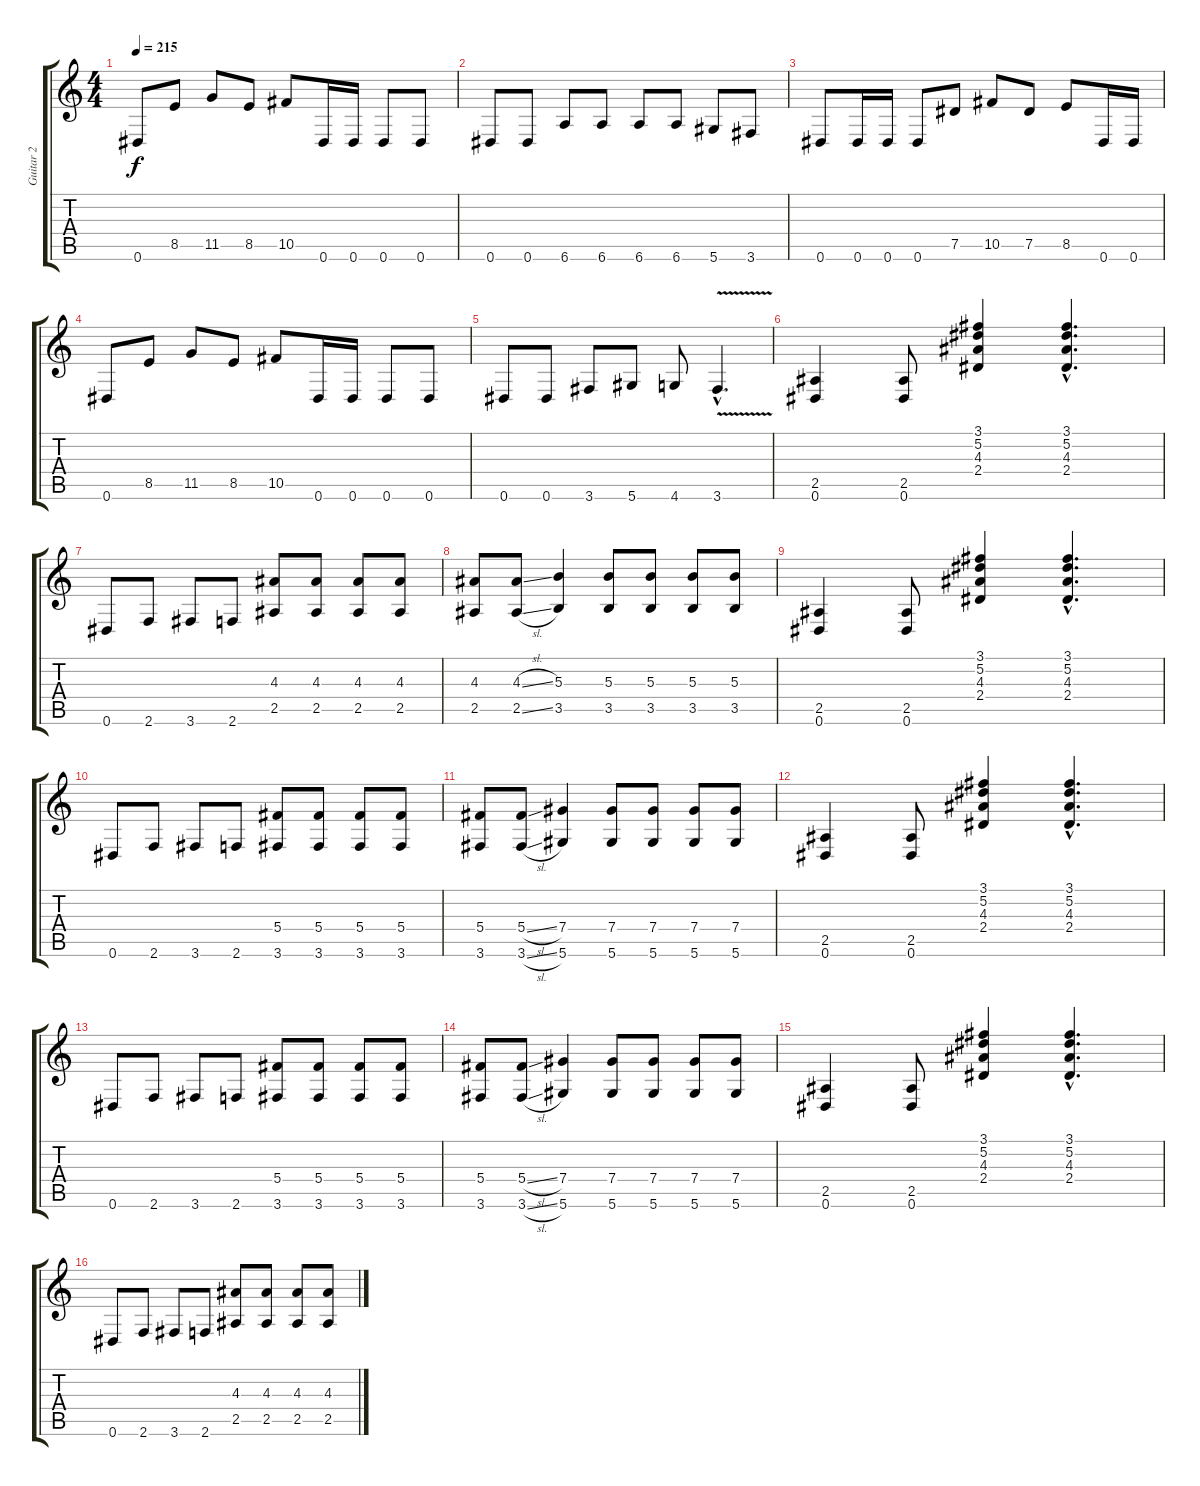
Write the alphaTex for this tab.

\track ("Guitar 2" "Guitar 2") {instrument distortionguitar}
\staff {score tabs}
\tuning (Eb4 Bb3 Gb3 Db3 Ab2 Eb2) {hide}
\ts (4 4)
\tempo 215
\clef g2
\ks c
0.6.8{dy f} 8.5.8 11.5.8 8.5.8 10.5.8 0.6.16 0.6.16 0.6.8 0.6.8 |
0.6.8 0.6.8 6.6.8 6.6.8 6.6.8 6.6.8 5.6.8 3.6.8 |
0.6.8 0.6.16 0.6.16 0.6.8 7.5.8 10.5.8 7.5.8 8.5.8 0.6.16 0.6.16 |
0.6.8 8.5.8 11.5.8 8.5.8 10.5.8 0.6.16 0.6.16 0.6.8 0.6.8 |
0.6.8 0.6.8 3.6.8 5.6.8 4.6.8 3.6{v hac}.4{d} |
(2.5 0.6).4 (2.5 0.6).8 (3.1 5.2 4.3 2.4).4 (3.1{hac} 5.2{hac} 4.3{hac} 2.4{hac}).4{d} |
0.6.8 2.6.8 3.6.8 2.6.8 (4.3 2.5).8 (4.3 2.5).8 (4.3 2.5).8 (4.3 2.5).8 |
(4.3 2.5).8 (4.3{sl} 2.5{sl}).8 (5.3 3.5).4 (5.3 3.5).8 (5.3 3.5).8 (5.3 3.5).8 (5.3 3.5).8 |
(2.5 0.6).4 (2.5 0.6).8 (3.1 5.2 4.3 2.4).4 (3.1{hac} 5.2{hac} 4.3{hac} 2.4{hac}).4{d} |
0.6.8 2.6.8 3.6.8 2.6.8 (5.4 3.6).8 (5.4 3.6).8 (5.4 3.6).8 (5.4 3.6).8 |
(5.4 3.6).8 (5.4{sl} 3.6{sl}).8 (7.4 5.6).4 (7.4 5.6).8 (7.4 5.6).8 (7.4 5.6).8 (7.4 5.6).8 |
(2.5 0.6).4 (2.5 0.6).8 (3.1 5.2 4.3 2.4).4 (3.1{hac} 5.2{hac} 4.3{hac} 2.4{hac}).4{d} |
0.6.8 2.6.8 3.6.8 2.6.8 (5.4 3.6).8 (5.4 3.6).8 (5.4 3.6).8 (5.4 3.6).8 |
(5.4 3.6).8 (5.4{sl} 3.6{sl}).8 (7.4 5.6).4 (7.4 5.6).8 (7.4 5.6).8 (7.4 5.6).8 (7.4 5.6).8 |
(2.5 0.6).4 (2.5 0.6).8 (3.1 5.2 4.3 2.4).4 (3.1{hac} 5.2{hac} 4.3{hac} 2.4{hac}).4{d} |
0.6.8 2.6.8 3.6.8 2.6.8 (4.3 2.5).8 (4.3 2.5).8 (4.3 2.5).8 (4.3 2.5).8
